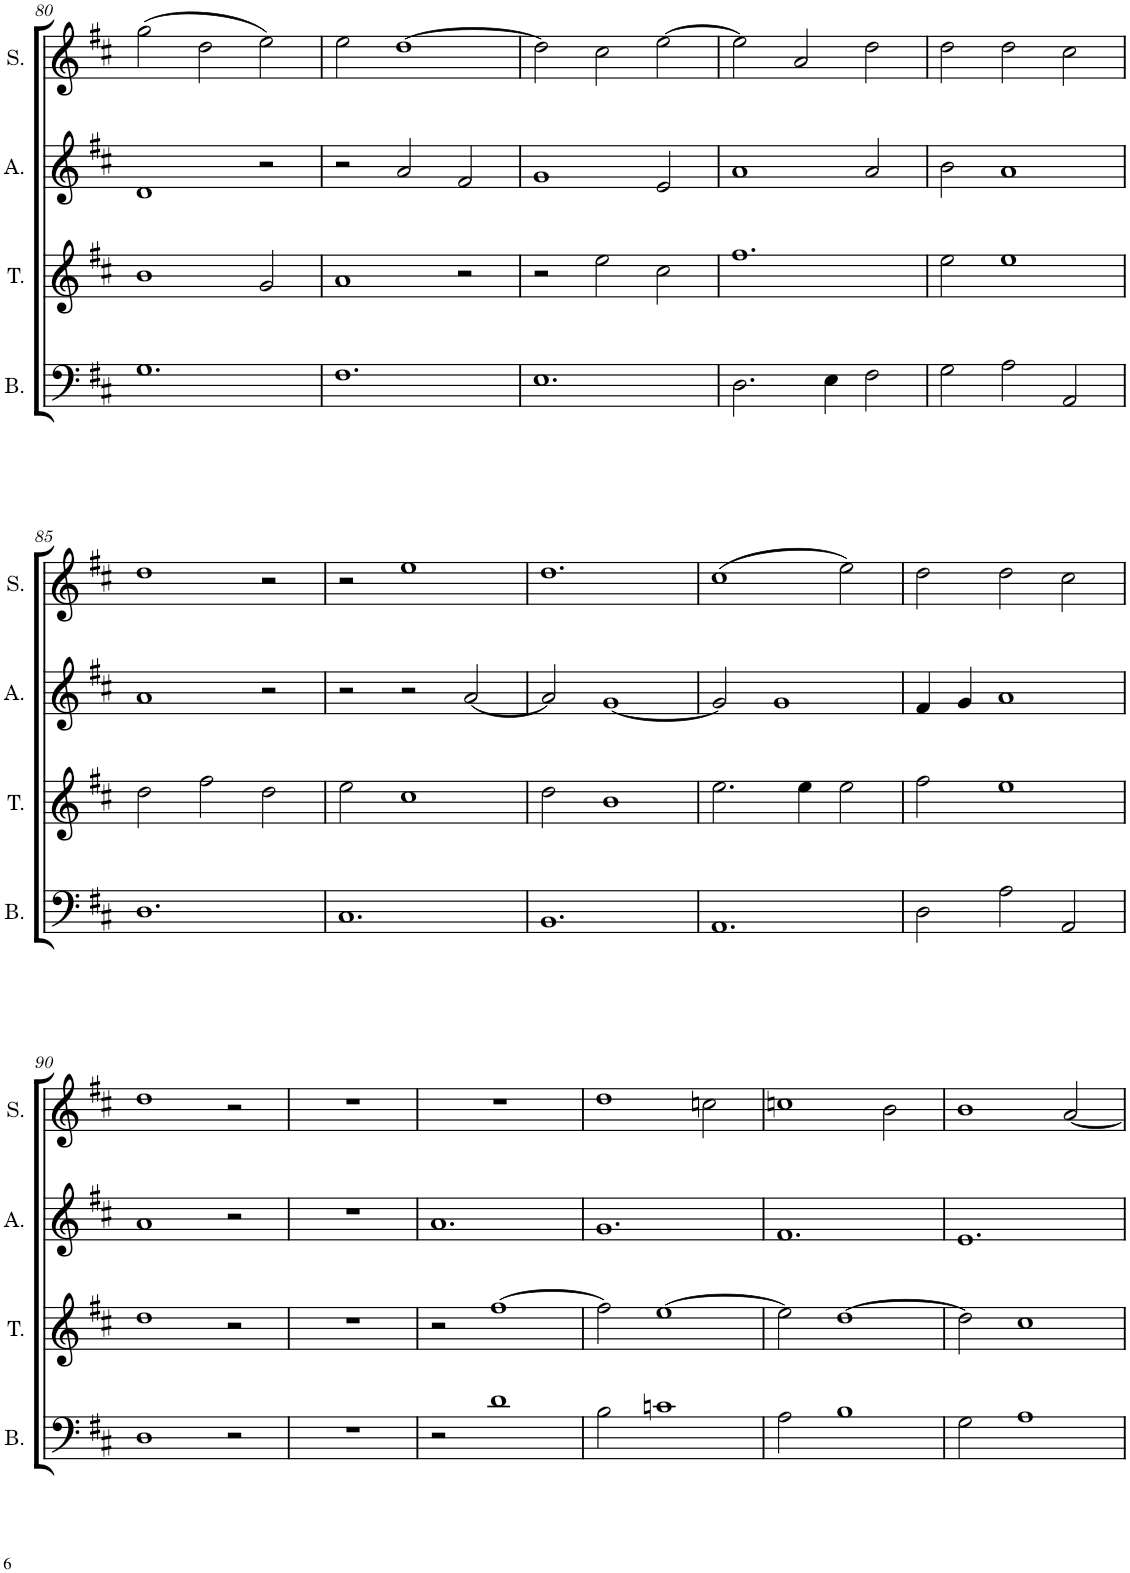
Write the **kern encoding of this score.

**kern	**kern	**kern	**kern
*part4	*part3	*part2	*part1
*staff4	*staff3	*staff2	*staff1
*I"Basse	*I"Ténor	*I"Alto	*I"Soprano
*I'B.	*I'T.	*I'A.	*I'S.
!!LO:PB:g=z
*clefF4	*clefG2	*clefG2	*clefG2
*k[f#c#]	*k[f#c#]	*k[f#c#]	*k[f#c#]
*M3/2	*M3/2	*M3/2	*M3/2
=80	=80	=80	=80
1.G	1b	1d	(2gg\
.	.	.	2dd\
.	2g/	2r	2ee\)
=81	=81	=81	=81
1.F#	1a	2r	2ee\
.	.	2a/	[1dd
.	2r	2f#/	.
=82	=82	=82	=82
1.E	2r	1g	2dd\]
.	2ee\	.	2cc#\
.	2cc#\	2e/	[2ee\
=83	=83	=83	=83
2.D\	1.ff#	1a	2ee\]
.	.	.	2a/
4E\	.	.	.
2F#\	.	2a/	2dd\
=84	=84	=84	=84
2G\	2ee\	2b\	2dd\
2A\	1ee	1a	2dd\
2AA/	.	.	2cc#\
!!LO:LB:g=z
=85	=85	=85	=85
1.D	2dd\	1a	1dd
.	2ff#\	.	.
.	2dd\	2r	2r
=86	=86	=86	=86
1.C#	2ee\	2r	2r
.	1cc#	2r	1ee
.	.	[2a/	.
=87	=87	=87	=87
1.BB	2dd\	2a/]	1.dd
.	1b	[1g	.
=88	=88	=88	=88
1.AA	2.ee\	2g/]	(1cc#
.	.	1g	.
.	4ee\	.	.
.	2ee\	.	2ee\)
=89	=89	=89	=89
2D\	2ff#\	4f#/	2dd\
.	.	4g/	.
2A\	1ee	1a	2dd\
2AA/	.	.	2cc#\
!!LO:LB:g=z
=90	=90	=90	=90
1D	1dd	1a	1dd
2r	2r	2r	2r
=91	=91	=91	=91
1.r	1.r	1.r	1.r
=92	=92	=92	=92
2r	2r	1.a	1.r
1d	[1ff#	.	.
=93	=93	=93	=93
2B\	2ff#\]	1.g	1dd
1cn	[1ee	.	.
.	.	.	2ccn\
=94	=94	=94	=94
2A\	2ee\]	1.f#	1ccn
1B	[1dd	.	.
.	.	.	2b\
=95	=95	=95	=95
2G\	2dd\]	1.e	1b
1A	1cc#	.	.
.	.	.	[2a/
=	=	=	=
*-	*-	*-	*-
